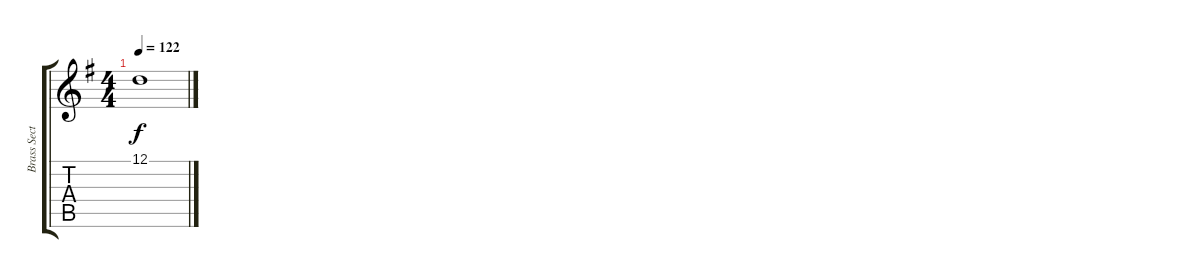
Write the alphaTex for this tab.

\track ("Brass Section II" "Brass Sect") {instrument trumpet}
\staff {score tabs}
\tuning (D4 A3 F3 C3 G2 D2) {hide}
\ts (4 4)
\tempo 122
\clef g2
\ks g
12.1{t}.1{dy f}
